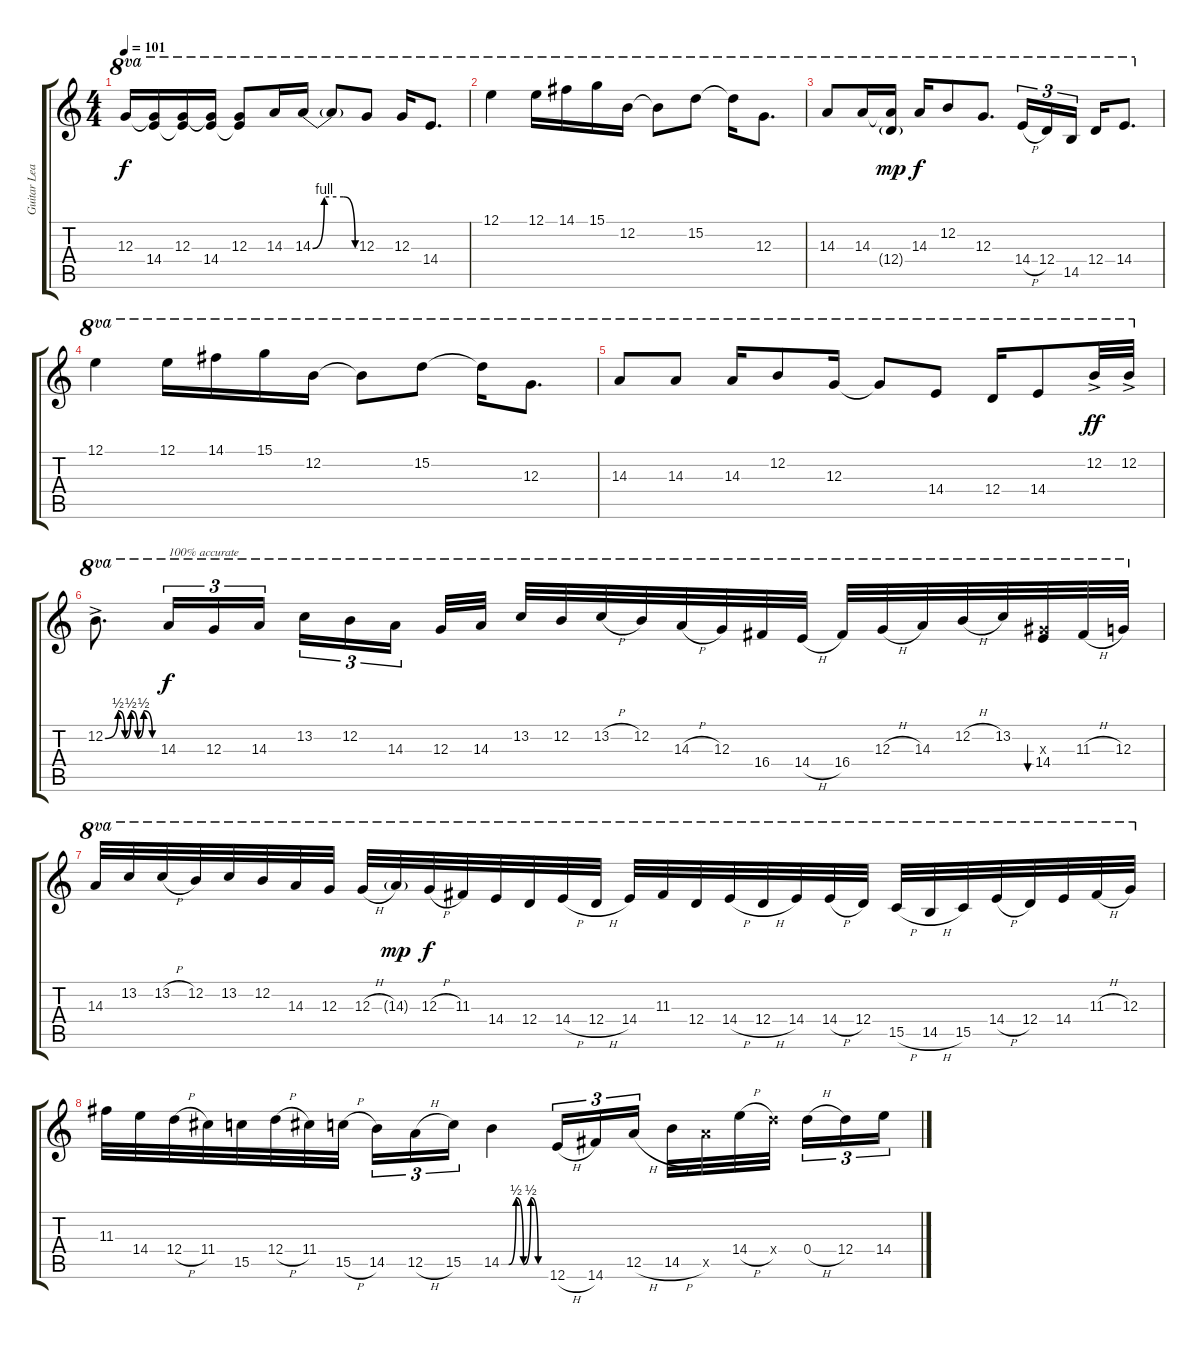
\track ("Guitar Lead" "Guitar Lea") {instrument overdrivenguitar}
\staff {score tabs}
\tuning (E4 B3 G3 D3 A2 E2) {hide}
\ts (4 4)
\tempo 101
\clef g2
\ks c
12.3.16{ot 8va dy f} (12.3{t} 14.4).16{ot 8va} (12.3 14.4{t}).16{ot 8va} (12.3{t} 14.4).16{ot 8va} (12.3 14.4{t}).8{ot 8va} 14.3.16{ot 8va} 14.3{be (custom 0 0 15 4 40 4 55 0 60 0)}.16{ot 8va} 14.3{t}.8{ot 8va} 12.3.8{ot 8va} 12.3.16{ot 8va} 14.4.8{d ot 8va} |
12.1.4{ot 8va} 12.1.16{ot 8va} 14.1.16{ot 8va} 15.1.16{ot 8va} 12.2.16{ot 8va} 12.2{t}.8{ot 8va} 15.2.8{ot 8va} 15.2{t}.16{ot 8va} 12.3.8{d ot 8va} |
14.3.8{ot 8va} 14.3.16{ot 8va} (14.3{t} 12.4{g}).16{ot 8va dy mp} 14.3.16{ot 8va dy f} 12.2.8{ot 8va} 12.3.8{d ot 8va} 14.4{h}.16{tu (3 2) ot 8va} 12.4.16{tu (3 2) ot 8va} 14.5.16{tu (3 2) ot 8va} 12.4.16{ot 8va} 14.4.8{d ot 8va} |
12.1.4{ot 8va} 12.1.16{ot 8va} 14.1.16{ot 8va} 15.1.16{ot 8va} 12.2.16{ot 8va} 12.2{t}.8{ot 8va} 15.2.8{ot 8va} 15.2{t}.16{ot 8va} 12.3.8{d ot 8va} |
14.3.8{ot 8va} 14.3.8{ot 8va} 14.3.16{ot 8va} 12.2.8{ot 8va} 12.3.16{ot 8va} 12.3{t}.8{ot 8va} 14.4.8{ot 8va} 12.4.16{ot 8va} 14.4.8{ot 8va} 12.2{ac}.32{ot 8va dy ff} 12.2{ac}.32{ot 8va} |
12.2{be (custom 0 0 15 2 23 0 30 2 38 0 45 2 55 0 60 0) ac}.8{d ot 8va} 14.3.16{tu (3 2) ot 8va txt "100% accurate" dy f} 12.3.16{tu (3 2) ot 8va} 14.3.16{tu (3 2) ot 8va beam splitsecondary} 13.2.16{tu (3 2) ot 8va} 12.2.16{tu (3 2) ot 8va} 14.3.16{tu (3 2) ot 8va beam splitsecondary} 12.3.32{ot 8va} 14.3.32{ot 8va} 13.2.32{ot 8va} 12.2.32{ot 8va} 13.2{h}.32{ot 8va} 12.2.32{ot 8va} 14.3{h}.32{ot 8va} 12.3.32{ot 8va} 16.4.32{ot 8va} 14.4{h}.32{ot 8va} 16.4.32{ot 8va} 12.3{h}.32{ot 8va} 14.3.32{ot 8va} 12.2{h}.32{ot 8va} 13.2.32{ot 8va} (13.3{x} 14.4).32{bu 60 ot 8va} 11.3{h}.32{ot 8va} 12.3.32{ot 8va} |
14.3.32{ot 8va} 13.2.32{ot 8va} 13.2{h}.32{ot 8va} 12.2.32{ot 8va} 13.2.32{ot 8va} 12.2.32{ot 8va} 14.3.32{ot 8va} 12.3.32{ot 8va} 12.3{h}.32{ot 8va} 14.3{g}.32{ot 8va dy mp} 12.3{h}.32{ot 8va dy f} 11.3.32{ot 8va} 14.4.32{ot 8va} 12.4.32{ot 8va} 14.4{h}.32{ot 8va} 12.4{h}.32{ot 8va} 14.4.32{ot 8va} 11.3.32{ot 8va} 12.4.32{ot 8va} 14.4{h}.32{ot 8va} 12.4{h}.32{ot 8va} 14.4.32{ot 8va} 14.4{h}.32{ot 8va} 12.4.32{ot 8va} 15.5{h}.32{ot 8va} 14.5{h}.32{ot 8va} 15.5.32{ot 8va} 14.4{h}.32{ot 8va} 12.4.32{ot 8va} 14.4.32{ot 8va} 11.3{h}.32{ot 8va} 12.3.32{ot 8va} |
11.3.32 14.4.32 12.4{h}.32 11.4.32 15.5.32 12.4{h}.32 11.4.32 15.5{h}.32 14.5.16{tu (3 2)} 12.5{h}.16{tu (3 2)} 15.5.16{tu (3 2)} 14.5{be (custom 0 0 10 0 20 2 30 0 40 2 50 0 60 0)}.4 12.6{h}.16{tu (3 2)} 14.6.16{tu (3 2)} 12.5{h}.16{tu (3 2)} 14.5{h}.32 0.5{x}.32{ot 8vb} 14.4{h}.32 0.4{x}.32{ot 8vb beam splitsecondary} 0.4{h}.16{tu (3 2) ot 8vb} 12.4.16{tu (3 2)} 14.4.16{tu (3 2)}
